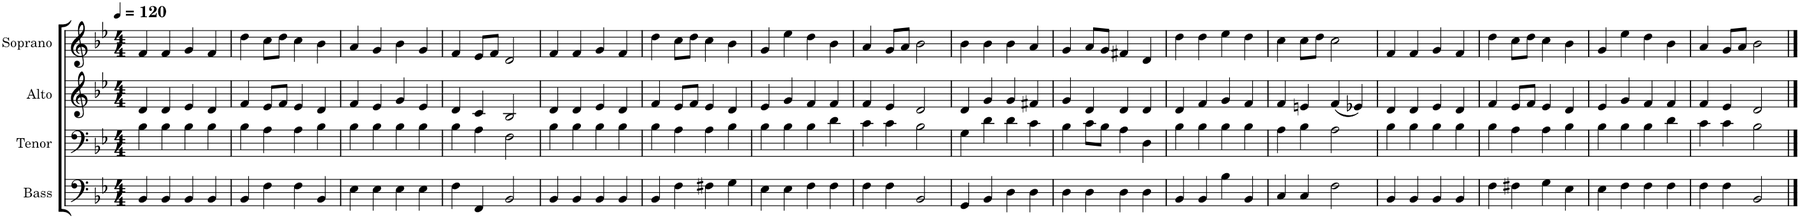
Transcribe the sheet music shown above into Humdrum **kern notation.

**kern	**kern	**kern	**kern
*part4	*part3	*part2	*part1
*staff4	*staff3	*staff2	*staff1
*I"Bass	*I"Tenor	*I"Alto	*I"Soprano
*I'B.	*I'T.	*I'A.	*I'S.
*clefF4	*clefF4	*clefG2	*clefG2
*k[b-e-]	*k[b-e-]	*k[b-e-]	*k[b-e-]
*M4/4	*M4/4	*M4/4	*M4/4
*MM120	*MM120	*MM120	*MM120
=1	=1	=1	=1
4BB-/	4B-\	4d/	4f/
4BB-/	4B-\	4d/	4f/
4BB-/	4B-\	4e-/	4g/
4BB-/	4B-\	4d/	4f/
=2	=2	=2	=2
4BB-/	4B-\	4f/	4dd\
4F\	4A\	8e-/L	8cc\L
.	.	8f/J	8dd\J
4F\	4A\	4e-/	4cc\
4BB-/	4B-\	4d/	4b-\
=3	=3	=3	=3
4E-\	4B-\	4f/	4a/
4E-\	4B-\	4e-/	4g/
4E-\	4B-\	4g/	4b-\
4E-\	4B-\	4e-/	4g/
=4	=4	=4	=4
4F\	4B-\	4d/	4f/
4FF/	4A\	4c/	8e-/L
.	.	.	8f/J
2BB-/	2F\	2B-/	2d/
=5	=5	=5	=5
4BB-/	4B-\	4d/	4f/
4BB-/	4B-\	4d/	4f/
4BB-/	4B-\	4e-/	4g/
4BB-/	4B-\	4d/	4f/
=6	=6	=6	=6
4BB-/	4B-\	4f/	4dd\
4F\	4A\	8e-/L	8cc\L
.	.	8f/J	8dd\J
4F#X\	4A\	4e-/	4cc\
4G\	4B-\	4d/	4b-\
=7	=7	=7	=7
4E-\	4B-\	4e-/	4g/
4E-\	4B-\	4g/	4ee-\
4F\	4B-\	4f/	4dd\
4F\	4d\	4f/	4b-\
=8	=8	=8	=8
4F\	4c\	4f/	4a/
4F\	4c\	4e-/	8g/L
.	.	.	8a/J
2BB-/	2B-\	2d/	2b-\
=9	=9	=9	=9
4GG/	4G\	4d/	4b-\
4BB-/	4d\	4g/	4b-\
4D\	4d\	4g/	4b-\
4D\	4c\	4f#X/	4a/
=10	=10	=10	=10
4D\	4B-\	4g/	4g/
4D\	8c\L	4d/	8a/L
.	8B-\J	.	8g/J
4D\	4A\	4d/	4f#X/
4D\	4D\	4d/	4d/
=11	=11	=11	=11
4BB-/	4B-\	4d/	4dd\
4BB-/	4B-\	4f/	4dd\
4B-\	4B-\	4g/	4ee-\
4BB-/	4B-\	4f/	4dd\
=12	=12	=12	=12
4C/	4A\	4f/	4cc\
4C/	4B-\	4en/	8cc\L
.	.	.	8dd\J
2F\	2A\	(4f/	2cc\
.	.	4e-X/)	.
=13	=13	=13	=13
4BB-/	4B-\	4d/	4f/
4BB-/	4B-\	4d/	4f/
4BB-/	4B-\	4e-/	4g/
4BB-/	4B-\	4d/	4f/
=14	=14	=14	=14
4F\	4B-\	4f/	4dd\
4F#X\	4A\	8e-/L	8cc\L
.	.	8f/J	8dd\J
4G\	4A\	4e-/	4cc\
4E-\	4B-\	4d/	4b-\
=15	=15	=15	=15
4E-\	4B-\	4e-/	4g/
4F\	4B-\	4g/	4ee-\
4F\	4B-\	4f/	4dd\
4F\	4d\	4f/	4b-\
=16	=16	=16	=16
4F\	4c\	4f/	4a/
4F\	4c\	4e-/	8g/L
.	.	.	8a/J
2BB-/	2B-\	2d/	2b-\
==	==	==	==
*-	*-	*-	*-
